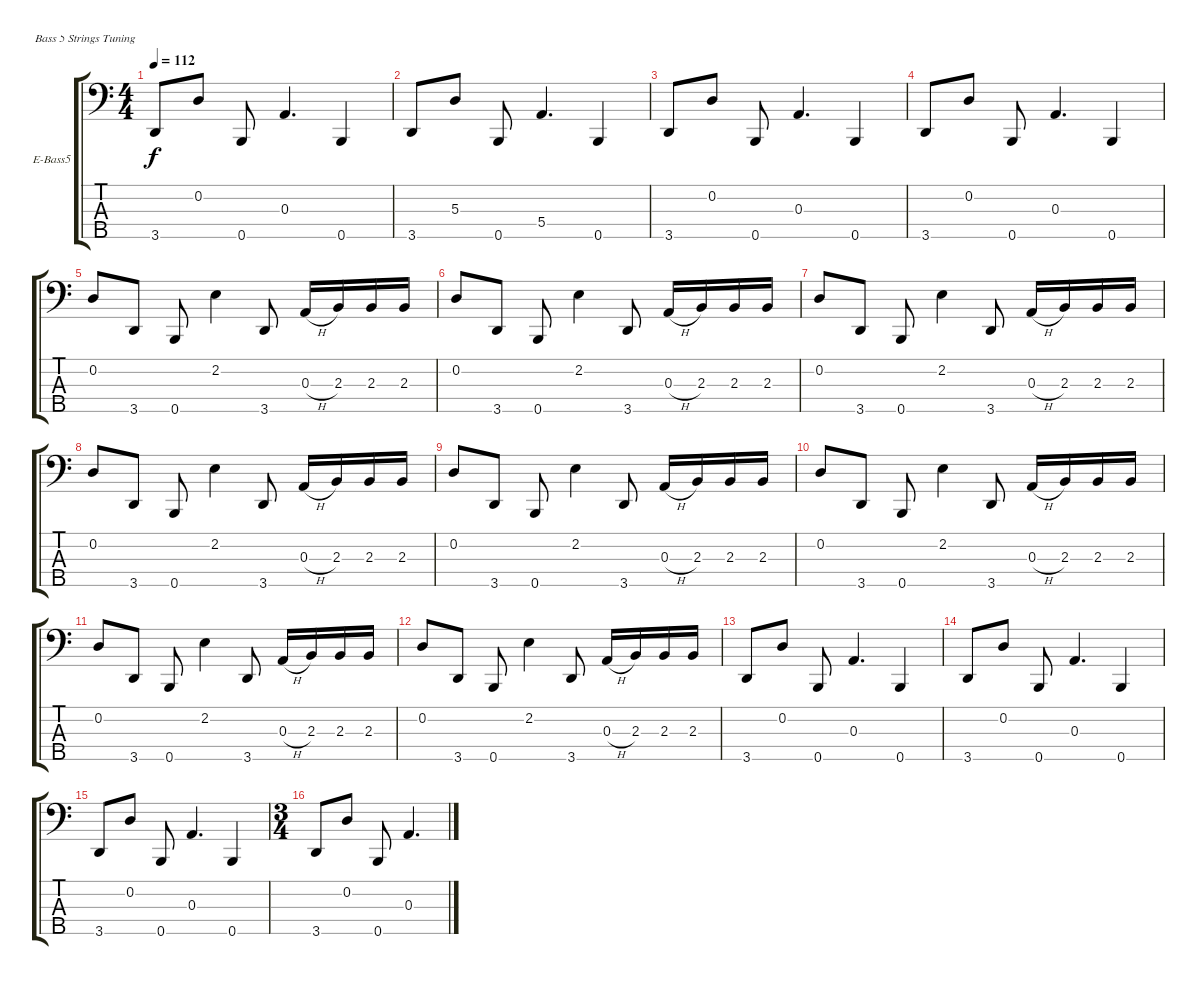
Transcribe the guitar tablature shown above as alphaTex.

\bracketExtendMode groupsimilarinstruments
\firstSystemTrackNameOrientation horizontal
\otherSystemsTrackNameOrientation horizontal
\track ("Justin Chancellor" "E-Bass5") {instrument electricbasspick}
\staff {score tabs}
\tuning (G2 D2 A1 E1 B0)
\ts (4 4)
\tempo 112
\clef f4
\ks c
3.5.8{dy f} 0.2.8 0.5.8 0.3.4{d} 0.5.4 |
3.5.8 5.3.8 0.5.8 5.4.4{d} 0.5.4 |
3.5.8 0.2.8 0.5.8 0.3.4{d} 0.5.4 |
3.5.8 0.2.8 0.5.8 0.3.4{d} 0.5.4 |
0.2.8 3.5.8 0.5.8 2.2.4 3.5.8 0.3{h}.16 2.3.16 2.3.16 2.3.16 |
0.2.8 3.5.8 0.5.8 2.2.4 3.5.8 0.3{h}.16 2.3.16 2.3.16 2.3.16 |
0.2.8 3.5.8 0.5.8 2.2.4 3.5.8 0.3{h}.16 2.3.16 2.3.16 2.3.16 |
0.2.8 3.5.8 0.5.8 2.2.4 3.5.8 0.3{h}.16 2.3.16 2.3.16 2.3.16 |
0.2.8 3.5.8 0.5.8 2.2.4 3.5.8 0.3{h}.16 2.3.16 2.3.16 2.3.16 |
0.2.8 3.5.8 0.5.8 2.2.4 3.5.8 0.3{h}.16 2.3.16 2.3.16 2.3.16 |
0.2.8 3.5.8 0.5.8 2.2.4 3.5.8 0.3{h}.16 2.3.16 2.3.16 2.3.16 |
0.2.8 3.5.8 0.5.8 2.2.4 3.5.8 0.3{h}.16 2.3.16 2.3.16 2.3.16 |
3.5.8 0.2.8 0.5.8 0.3.4{d} 0.5.4 |
3.5.8 0.2.8 0.5.8 0.3.4{d} 0.5.4 |
3.5.8 0.2.8 0.5.8 0.3.4{d} 0.5.4 |
\ts (3 4)
\beaming (8 2 2 2)
3.5.8 0.2.8 0.5.8 0.3.4{d}
